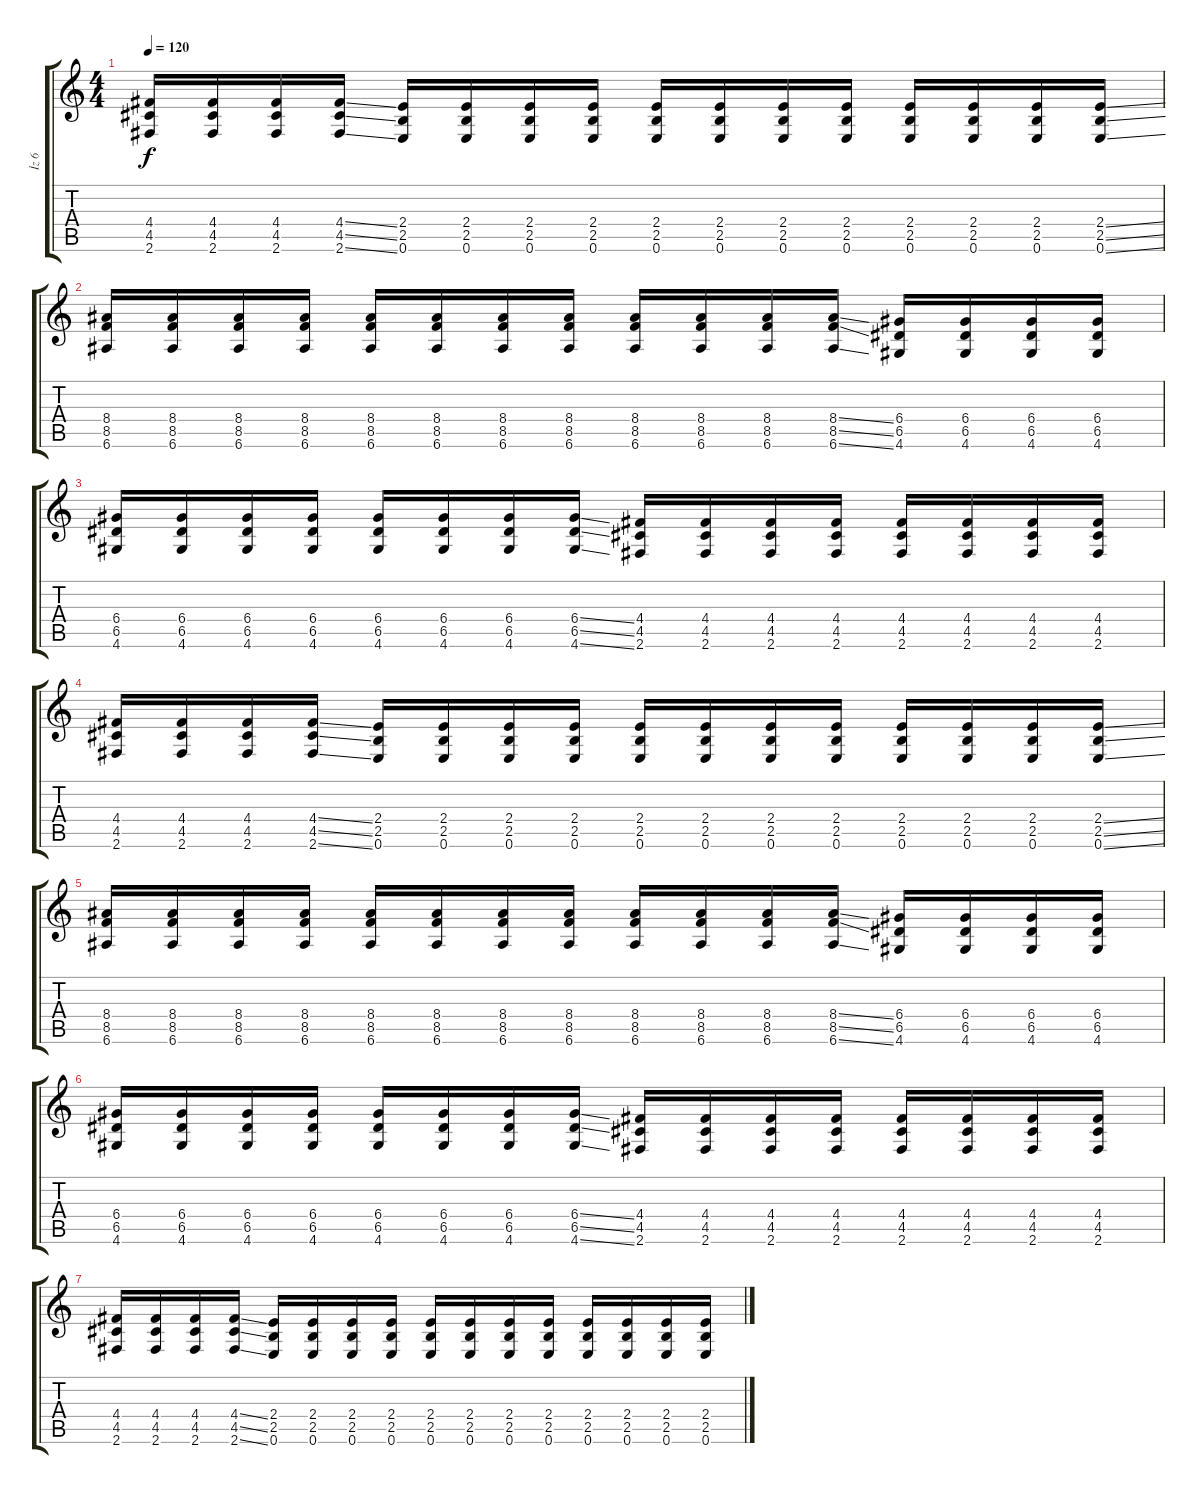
\track ("İz 6" "İz 6") {instrument distortionguitar}
\staff {score tabs}
\tuning (E4 B3 G3 D3 A2 E2) {hide}
\ts (4 4)
\tempo 120
\clef g2
\ks c
(4.4 4.5 2.6).16{dy f} (4.4 4.5 2.6).16 (4.4 4.5 2.6).16 (4.4{ss} 4.5{ss} 2.6{ss}).16 (2.4 2.5 0.6).16 (2.4 2.5 0.6).16 (2.4 2.5 0.6).16 (2.4 2.5 0.6).16 (2.4 2.5 0.6).16 (2.4 2.5 0.6).16 (2.4 2.5 0.6).16 (2.4 2.5 0.6).16 (2.4 2.5 0.6).16 (2.4 2.5 0.6).16 (2.4 2.5 0.6).16 (2.4{ss} 2.5{ss} 0.6{ss}).16 |
(8.4 8.5 6.6).16 (8.4 8.5 6.6).16 (8.4 8.5 6.6).16 (8.4 8.5 6.6).16 (8.4 8.5 6.6).16 (8.4 8.5 6.6).16 (8.4 8.5 6.6).16 (8.4 8.5 6.6).16 (8.4 8.5 6.6).16 (8.4 8.5 6.6).16 (8.4 8.5 6.6).16 (8.4{ss} 8.5{ss} 6.6{ss}).16 (6.4 6.5 4.6).16 (6.4 6.5 4.6).16 (6.4 6.5 4.6).16 (6.4 6.5 4.6).16 |
(6.4 6.5 4.6).16 (6.4 6.5 4.6).16 (6.4 6.5 4.6).16 (6.4 6.5 4.6).16 (6.4 6.5 4.6).16 (6.4 6.5 4.6).16 (6.4 6.5 4.6).16 (6.4{ss} 6.5{ss} 4.6{ss}).16 (4.4 4.5 2.6).16 (4.4 4.5 2.6).16 (4.4 4.5 2.6).16 (4.4 4.5 2.6).16 (4.4 4.5 2.6).16 (4.4 4.5 2.6).16 (4.4 4.5 2.6).16 (4.4 4.5 2.6).16 |
(4.4 4.5 2.6).16 (4.4 4.5 2.6).16 (4.4 4.5 2.6).16 (4.4{ss} 4.5{ss} 2.6{ss}).16 (2.4 2.5 0.6).16 (2.4 2.5 0.6).16 (2.4 2.5 0.6).16 (2.4 2.5 0.6).16 (2.4 2.5 0.6).16 (2.4 2.5 0.6).16 (2.4 2.5 0.6).16 (2.4 2.5 0.6).16 (2.4 2.5 0.6).16 (2.4 2.5 0.6).16 (2.4 2.5 0.6).16 (2.4{ss} 2.5{ss} 0.6{ss}).16 |
(8.4 8.5 6.6).16 (8.4 8.5 6.6).16 (8.4 8.5 6.6).16 (8.4 8.5 6.6).16 (8.4 8.5 6.6).16 (8.4 8.5 6.6).16 (8.4 8.5 6.6).16 (8.4 8.5 6.6).16 (8.4 8.5 6.6).16 (8.4 8.5 6.6).16 (8.4 8.5 6.6).16 (8.4{ss} 8.5{ss} 6.6{ss}).16 (6.4 6.5 4.6).16 (6.4 6.5 4.6).16 (6.4 6.5 4.6).16 (6.4 6.5 4.6).16 |
(6.4 6.5 4.6).16 (6.4 6.5 4.6).16 (6.4 6.5 4.6).16 (6.4 6.5 4.6).16 (6.4 6.5 4.6).16 (6.4 6.5 4.6).16 (6.4 6.5 4.6).16 (6.4{ss} 6.5{ss} 4.6{ss}).16 (4.4 4.5 2.6).16 (4.4 4.5 2.6).16 (4.4 4.5 2.6).16 (4.4 4.5 2.6).16 (4.4 4.5 2.6).16 (4.4 4.5 2.6).16 (4.4 4.5 2.6).16 (4.4 4.5 2.6).16 |
(4.4 4.5 2.6).16 (4.4 4.5 2.6).16 (4.4 4.5 2.6).16 (4.4{ss} 4.5{ss} 2.6{ss}).16 (2.4 2.5 0.6).16 (2.4 2.5 0.6).16 (2.4 2.5 0.6).16 (2.4 2.5 0.6).16 (2.4 2.5 0.6).16 (2.4 2.5 0.6).16 (2.4 2.5 0.6).16 (2.4 2.5 0.6).16 (2.4 2.5 0.6).16 (2.4 2.5 0.6).16 (2.4 2.5 0.6).16 (2.4 2.5 0.6).16
